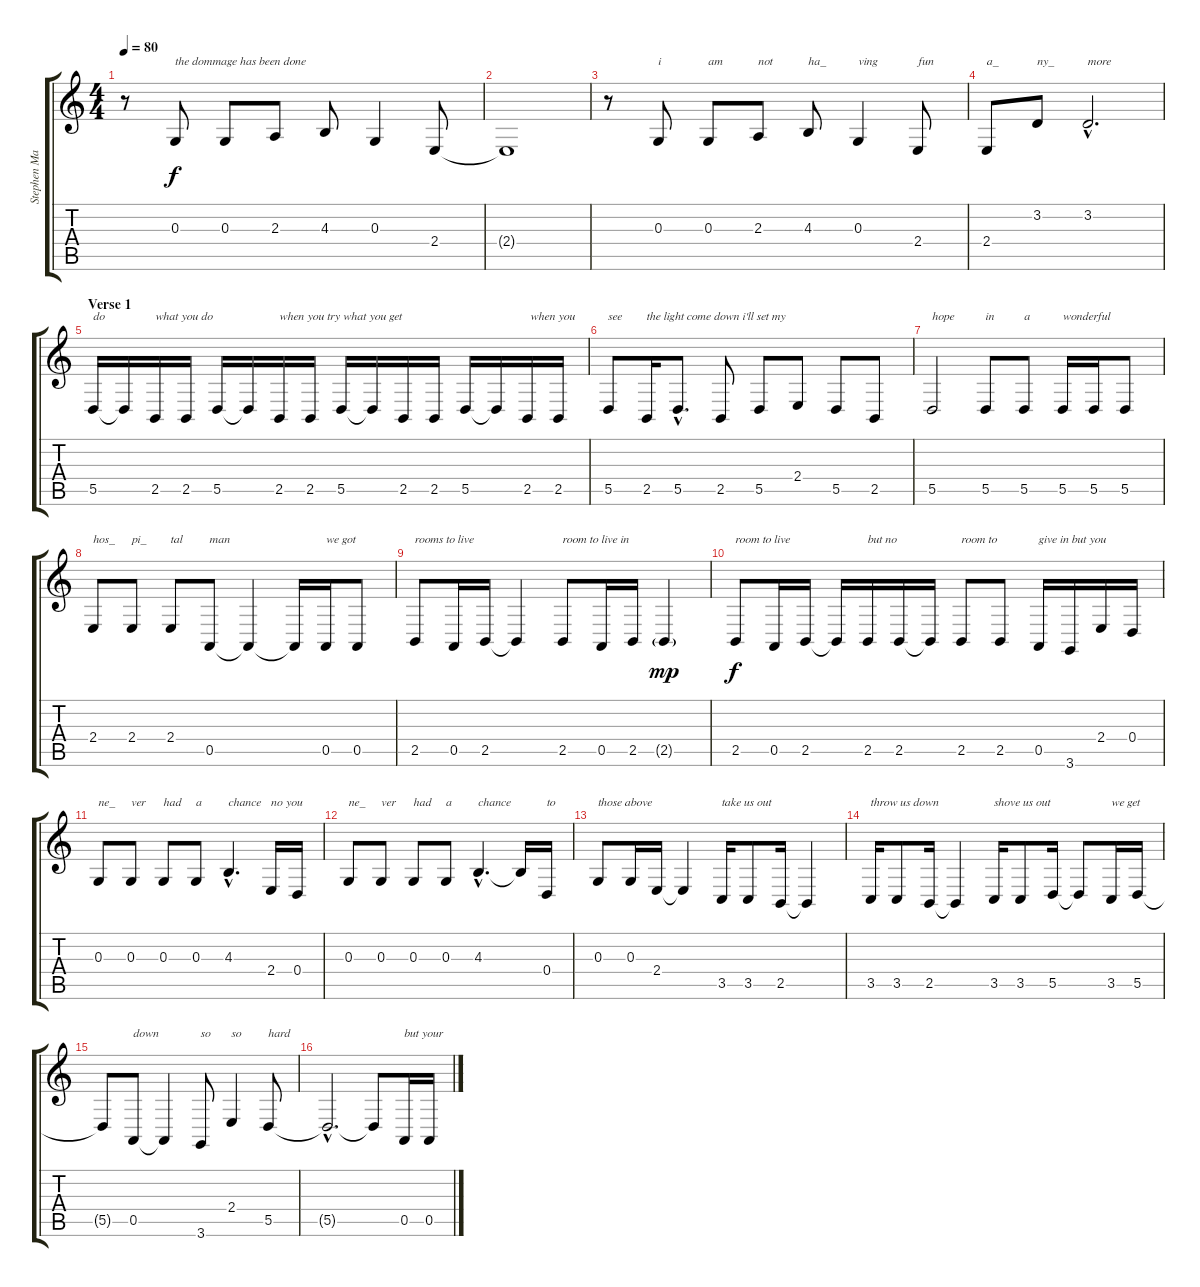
\track ("Stephen Malkmus" "Stephen Ma") {instrument clavinet}
\staff {score tabs}
\tuning (E4 B3 G3 D3 A2 E2) {hide}
\ts (4 4)
\tempo 80
\clef g2
\ks c
r.8{dy f instrument clavinet} 0.3.8{txt "the dommage has been done"} 0.3.8 2.3.8 4.3.8 0.3.4 2.4.8 |
2.4{t}.1 |
r.8 0.3.8{txt "i"} 0.3.8{txt "am"} 2.3.8{txt "not"} 4.3.8{txt "ha_"} 0.3.4{txt "ving"} 2.4.8{txt "fun"} |
2.4.8{txt "a_"} 3.2.8{txt "ny_"} 3.2{hac}.2{d txt "more"} |
\section ("" "Verse 1")
5.5.16{txt "do"} 5.5{t}.16 2.5.16{txt "what you do"} 2.5.16 5.5.16 5.5{t}.16 2.5.16{txt "when you try what you get"} 2.5.16 5.5.16 5.5{t}.16 2.5.16 2.5.16 5.5.16 5.5{t}.16 2.5.16{txt " when you"} 2.5.16 |
5.5.8{txt "see"} 2.5.16{txt "the light come down i'll set my "} 5.5{hac}.8{d} 2.5.8 5.5.8 2.4.8 5.5.8 2.5.8 |
5.5.2{txt "hope"} 5.5.8{txt "in"} 5.5.8{txt "a"} 5.5.16{txt "wonderful"} 5.5.16 5.5.8 |
2.4.8{txt "hos_"} 2.4.8{txt "pi_"} 2.4.8{txt "tal"} 0.5.8{txt "man"} 0.5{t}.4 0.5{t}.16 0.5.16{txt "we got"} 0.5.8 |
2.5.8{txt "rooms to live"} 0.5.16 2.5.16 2.5{t}.4 2.5.8{txt "room to live in"} 0.5.16 2.5.16 2.5{g}.4{dy mp} |
2.5.8{txt "room to live" dy f} 0.5.16 2.5.16 2.5{t}.16 2.5.16{txt "but no"} 2.5.16 2.5{t}.16 2.5.8{txt "room to"} 2.5.8 0.5.16{txt "give in but you"} 3.6.16 2.4.16 0.4.16 |
0.3.8{txt "ne_"} 0.3.8{txt "ver"} 0.3.8{txt "had"} 0.3.8{txt "a"} 4.3{hac}.4{d txt "chance"} 2.4.16{txt "no you"} 0.4.16 |
0.3.8{txt "ne_"} 0.3.8{txt "ver"} 0.3.8{txt "had"} 0.3.8{txt "a"} 4.3{hac}.4{d txt "chance"} 4.3{t}.16 0.4.16{txt "to"} |
\section ("" "")
0.3.8{txt "those above"} 0.3.16 2.4.16 2.4{t}.4 3.5.16{txt "take us out"} 3.5.8 2.5.16 2.5{t}.4 |
3.5.16{txt "throw us down"} 3.5.8 2.5.16 2.5{t}.4 3.5.16{txt "shove us out"} 3.5.8 5.5.16 5.5{t}.8 3.5.16{txt "we get"} 5.5.16 |
5.5{t}.8 0.5.8{txt "down"} 0.5{t}.4 3.6.8{txt "so"} 2.4.4{txt "so"} 5.5.8{txt "hard"} |
5.5{hac t}.2{d} 5.5{t}.8 0.5.16{txt "but your"} 0.5.16
